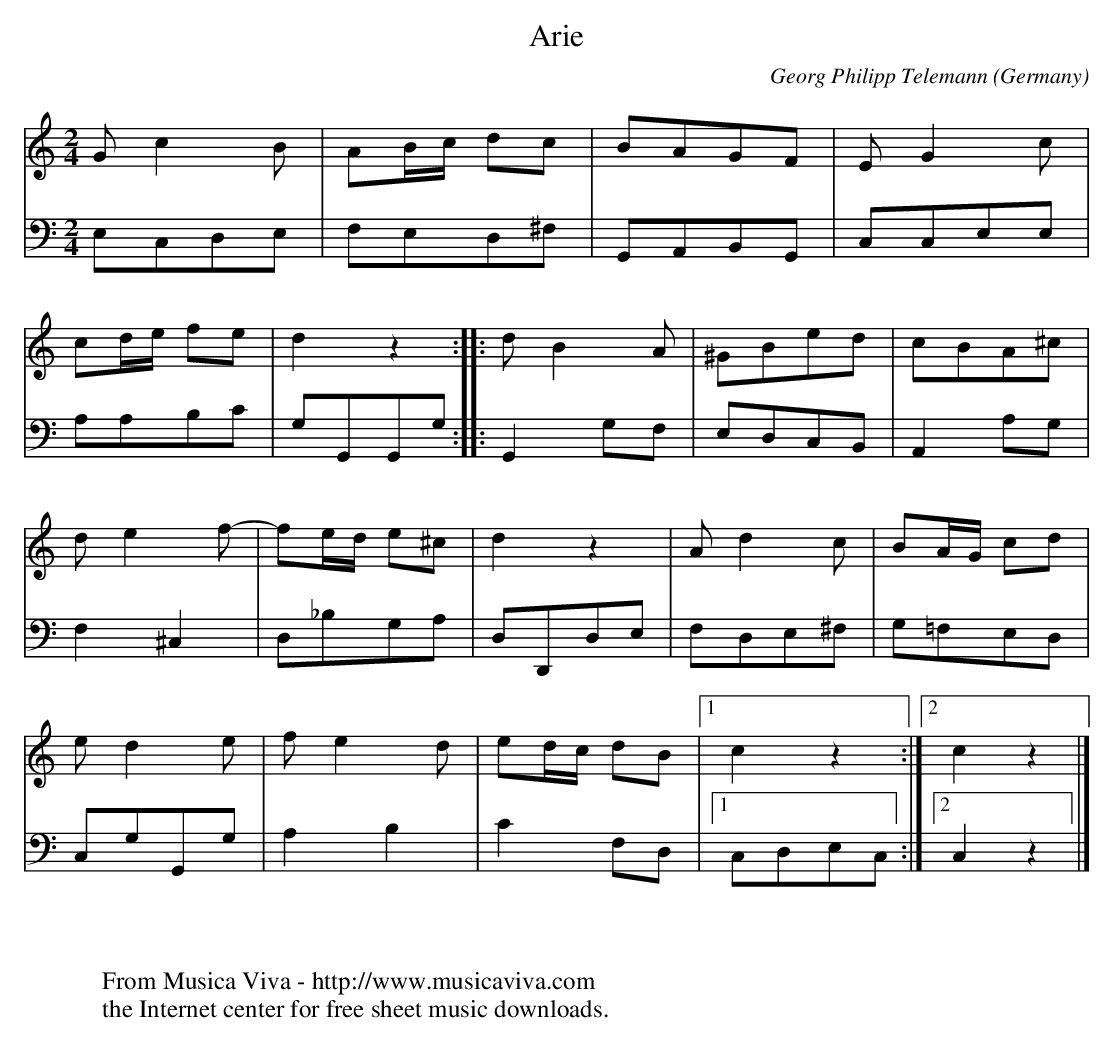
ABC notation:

X:1
T:Arie
C:Georg Philipp Telemann
O:Germany
V:1 Program 1 6 %Harpsichord
V:2 Program 1 6 bass %Harpsichord
M:2/4
L:1/8
K:C
V:1
Gc2B|AB/c/ dc|BAGF|EG2c|
V:2
E,C,D,E,|F,E,D,^F,|G,,A,,B,,G,,|C,C,E,E,|
V:1
cd/e/ fe|d2 z2::dB2A|^GBed|cBA^c|
V:2
A,A,B,C|G,G,,G,,G,::G,,2G,F,|E,D,C,B,,|A,,2A,G,|
V:1
de2f-|fe/d/ e^c|d2 z2|Ad2c|BA/G/ cd|
V:2
F,2^C,2|D,_B,G,A,|D,D,,D,E,|F,D,E,^F,|G,=F,E,D,|
V:1
ed2e|fe2d|ed/c/ dB|[1c2 z2:|[2c2 z2|]
V:2
C,G,G,,G,|A,2B,2|C2F,D,|[1C,D,E,C,:|[2C,2 z2|]
W:
W:
W:  From Musica Viva - http://www.musicaviva.com
W:  the Internet center for free sheet music downloads.
